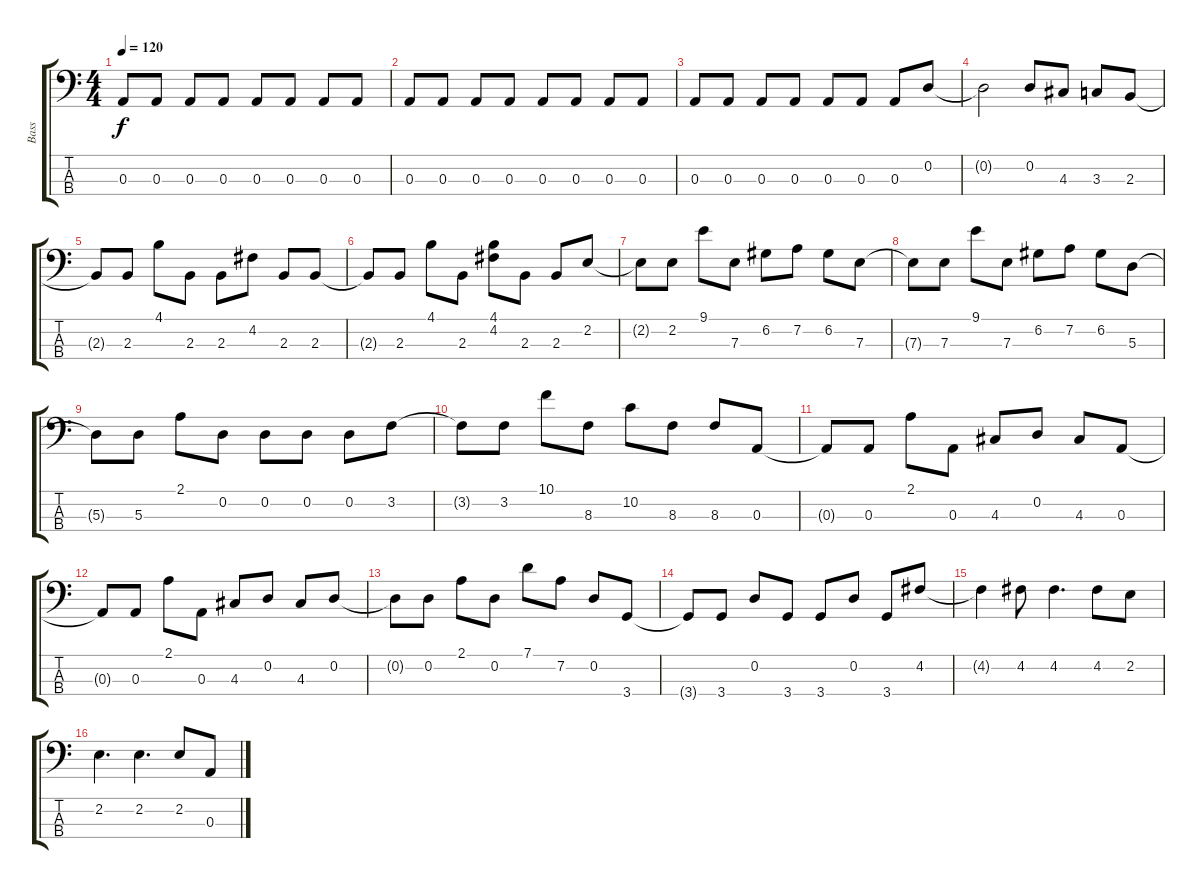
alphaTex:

\track ("Bass" "Bass") {instrument electricbassfinger}
\staff {score tabs}
\tuning (G2 D2 A1 E1) {hide}
\ts (4 4)
\tempo 120
\clef f4
\ks c
0.3.8{dy f} 0.3.8 0.3.8 0.3.8 0.3.8 0.3.8 0.3.8 0.3.8 |
0.3.8 0.3.8 0.3.8 0.3.8 0.3.8 0.3.8 0.3.8 0.3.8 |
0.3.8 0.3.8 0.3.8 0.3.8 0.3.8 0.3.8 0.3.8 0.2.8 |
0.2{t}.2 0.2.8 4.3.8 3.3.8 2.3.8 |
2.3{t}.8 2.3.8 4.1.8 2.3.8 2.3.8 4.2.8 2.3.8 2.3.8 |
2.3{t}.8 2.3.8 4.1.8 2.3.8 (4.1 4.2).8 2.3.8 2.3.8 2.2.8 |
2.2{t}.8 2.2.8 9.1.8 7.3.8 6.2.8 7.2.8 6.2.8 7.3.8 |
7.3{t}.8 7.3.8 9.1.8 7.3.8 6.2.8 7.2.8 6.2.8 5.3.8 |
5.3{t}.8 5.3.8 2.1.8 0.2.8 0.2.8 0.2.8 0.2.8 3.2.8 |
3.2{t}.8 3.2.8 10.1.8 8.3.8 10.2.8 8.3.8 8.3.8 0.3.8 |
0.3{t}.8 0.3.8 2.1.8 0.3.8 4.3.8 0.2.8 4.3.8 0.3.8 |
0.3{t}.8 0.3.8 2.1.8 0.3.8 4.3.8 0.2.8 4.3.8 0.2.8 |
0.2{t}.8 0.2.8 2.1.8 0.2.8 7.1.8 7.2.8 0.2.8 3.4.8 |
3.4{t}.8 3.4.8 0.2.8 3.4.8 3.4.8 0.2.8 3.4.8 4.2.8 |
4.2{t}.4 4.2.8 4.2.4{d} 4.2.8 2.2.8 |
2.2.4{d} 2.2.4{d} 2.2.8 0.3.8
